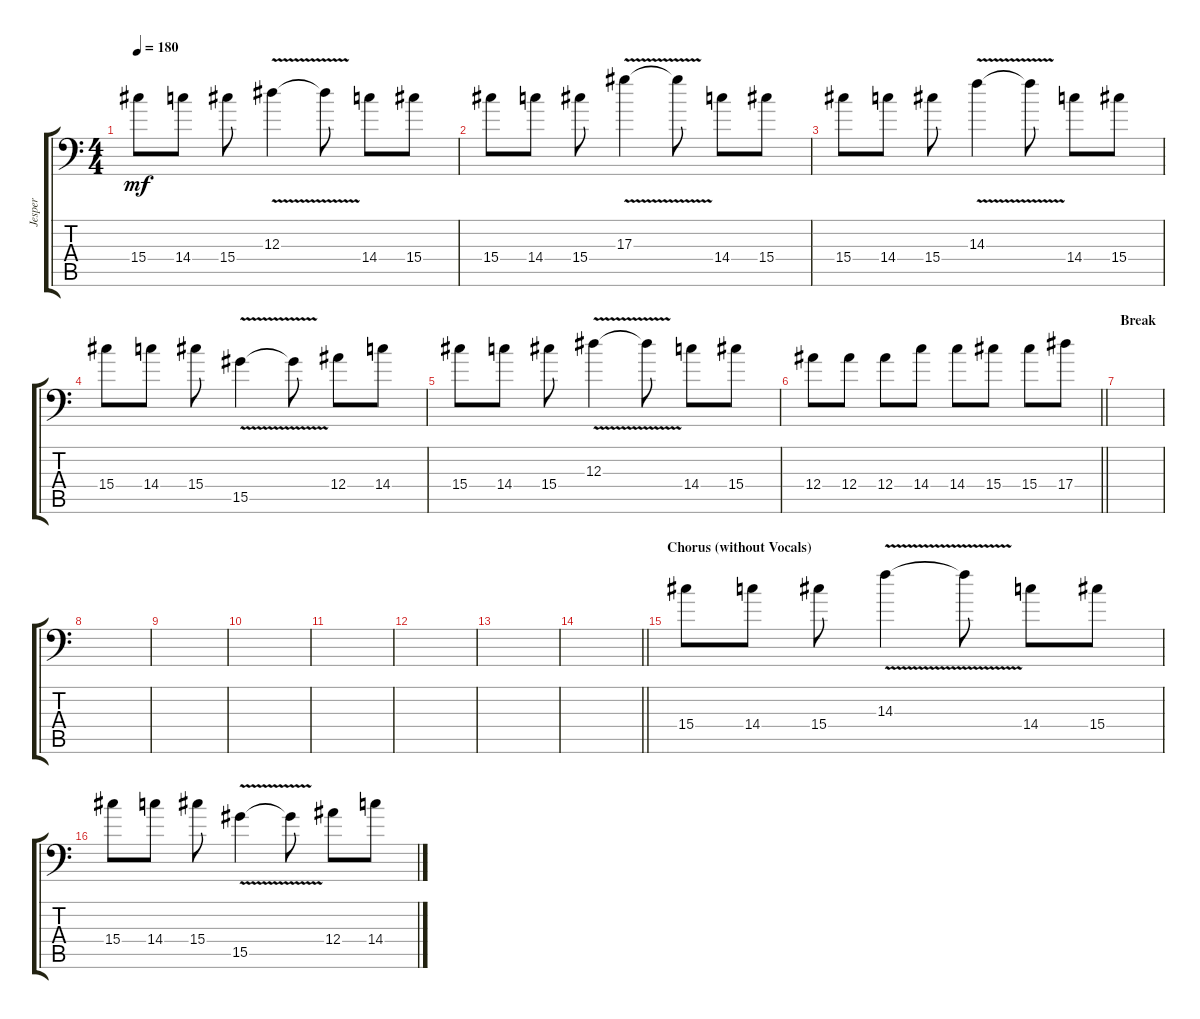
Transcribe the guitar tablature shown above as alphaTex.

\track ("Jesper" "Jesper") {instrument distortionguitar}
\staff {score tabs}
\tuning (C4 G3 Eb3 Bb2 F2 Bb1) {hide}
\ts (4 4)
\tempo 180
\clef f4
\ks c
15.4.8{dy mf} 14.4.8 15.4.8 12.3{v}.4 12.3{t}.8 14.4.8 15.4.8 |
15.4.8 14.4.8 15.4.8 17.3{v}.4 17.3{t}.8 14.4.8 15.4.8 |
15.4.8 14.4.8 15.4.8 14.3{v}.4 14.3{t}.8 14.4.8 15.4.8 |
15.4.8 14.4.8 15.4.8 15.5{v}.4 15.5{t}.8 12.4.8 14.4.8 |
15.4.8 14.4.8 15.4.8 12.3{v}.4 12.3{t}.8 14.4.8 15.4.8 |
\barLineRight lightlight
12.4.8 12.4.8 12.4.8 14.4.8 14.4.8 15.4.8 15.4.8 17.4.8 |
\section ("" "Break")
|
|
|
|
|
|
|
\barLineRight lightlight
|
\section ("" "Chorus (without Vocals)")
15.4.8 14.4.8 15.4.8 14.3{v}.4 14.3{t}.8 14.4.8 15.4.8 |
15.4.8 14.4.8 15.4.8 15.5{v}.4 15.5{t}.8 12.4.8 14.4.8
